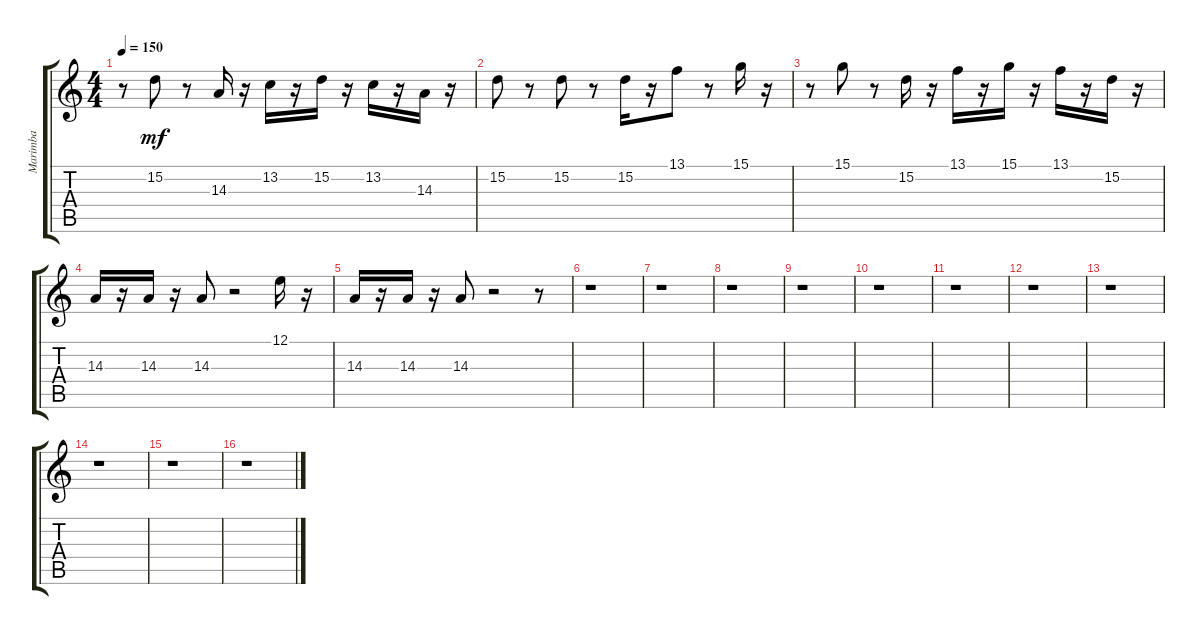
\track ("Marimba" "Marimba") {instrument marimba}
\staff {score tabs}
\tuning (E4 B3 G3 D3 A2 E2) {hide}
\ts (4 4)
\tempo 150
\clef g2
\ks c
r.8{dy mf} 15.2.8 r.8 14.3.16 r.16 13.2.16 r.16 15.2.16 r.16 13.2.16 r.16 14.3.16 r.16 |
15.2.8 r.8 15.2.8 r.8 15.2.16 r.16 13.1.8 r.8 15.1.16 r.16 |
r.8 15.1.8 r.8 15.2.16 r.16 13.1.16 r.16 15.1.16 r.16 13.1.16 r.16 15.2.16 r.16 |
14.3.16 r.16 14.3.16 r.16 14.3.8 r.2 12.1.16 r.16 |
14.3.16 r.16 14.3.16 r.16 14.3.8 r.2 r.8 |
r.1 |
r.1 |
r.1 |
r.1 |
r.1 |
r.1 |
r.1 |
r.1 |
r.1 |
r.1 |
r.1
